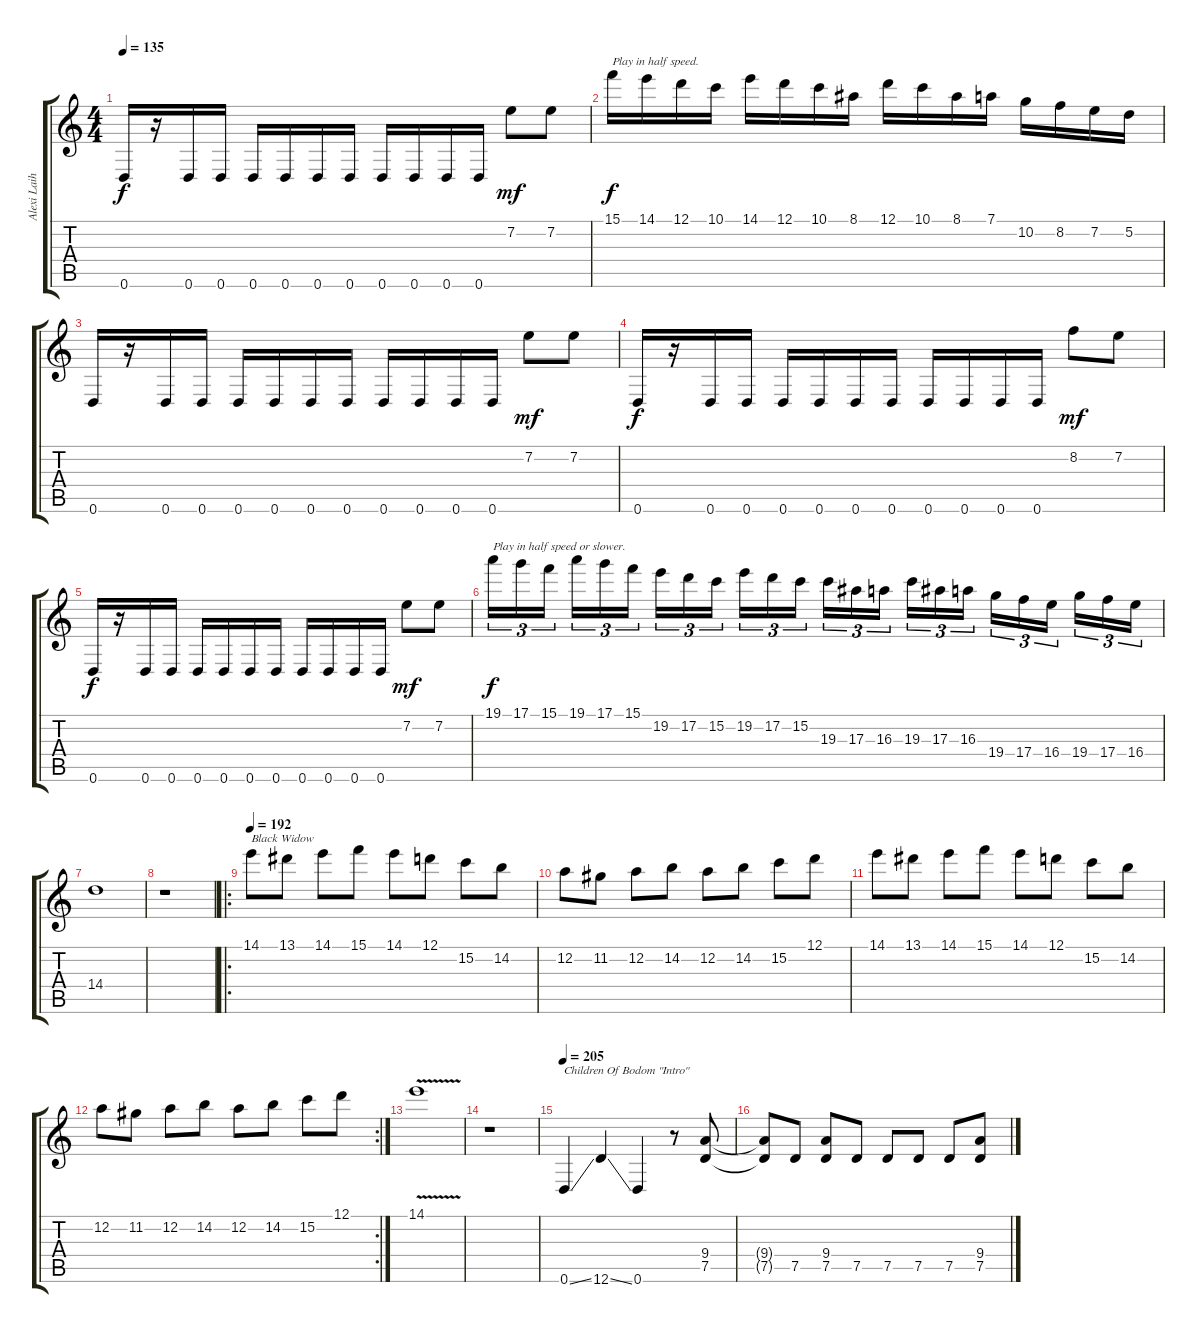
\track ("Alexi Laiho" "Alexi Laih") {instrument distortionguitar}
\staff {score tabs}
\tuning (D4 A3 F3 C3 G2 D2) {hide}
\ts (4 4)
\tempo 135
\clef g2
\ks c
0.6.16{dy f} r.16 0.6.16 0.6.16 0.6.16 0.6.16 0.6.16 0.6.16 0.6.16 0.6.16 0.6.16 0.6.16 7.2.8{dy mf} 7.2.8 |
15.1.16{txt "Play in half speed." dy f} 14.1.16 12.1.16 10.1.16 14.1.16 12.1.16 10.1.16 8.1.16 12.1.16 10.1.16 8.1.16 7.1.16 10.2.16 8.2.16 7.2.16 5.2.16 |
0.6.16 r.16 0.6.16 0.6.16 0.6.16 0.6.16 0.6.16 0.6.16 0.6.16 0.6.16 0.6.16 0.6.16 7.2.8{dy mf} 7.2.8 |
0.6.16{dy f} r.16 0.6.16 0.6.16 0.6.16 0.6.16 0.6.16 0.6.16 0.6.16 0.6.16 0.6.16 0.6.16 8.2.8{dy mf} 7.2.8 |
0.6.16{dy f} r.16 0.6.16 0.6.16 0.6.16 0.6.16 0.6.16 0.6.16 0.6.16 0.6.16 0.6.16 0.6.16 7.2.8{dy mf} 7.2.8 |
19.1.16{tu (3 2) txt "Play in half speed or slower." dy f} 17.1.16{tu (3 2)} 15.1.16{tu (3 2)} 19.1.16{tu (3 2)} 17.1.16{tu (3 2)} 15.1.16{tu (3 2)} 19.2.16{tu (3 2)} 17.2.16{tu (3 2)} 15.2.16{tu (3 2)} 19.2.16{tu (3 2)} 17.2.16{tu (3 2)} 15.2.16{tu (3 2)} 19.3.16{tu (3 2)} 17.3.16{tu (3 2)} 16.3.16{tu (3 2)} 19.3.16{tu (3 2)} 17.3.16{tu (3 2)} 16.3.16{tu (3 2)} 19.4.16{tu (3 2)} 17.4.16{tu (3 2)} 16.4.16{tu (3 2)} 19.4.16{tu (3 2)} 17.4.16{tu (3 2)} 16.4.16{tu (3 2)} |
14.4.1 |
r.1 |
\ro
\tempo 192
14.1.8{txt "Black Widow"} 13.1.8 14.1.8 15.1.8 14.1.8 12.1.8 15.2.8 14.2.8 |
12.2.8 11.2.8 12.2.8 14.2.8 12.2.8 14.2.8 15.2.8 12.1.8 |
14.1.8 13.1.8 14.1.8 15.1.8 14.1.8 12.1.8 15.2.8 14.2.8 |
\rc 2
12.2.8 11.2.8 12.2.8 14.2.8 12.2.8 14.2.8 15.2.8 12.1.8 |
14.1{v}.1 |
r.1 |
\tempo 205
0.6{ss}.4{txt "Children Of Bodom \"Intro\""} 12.6{ss}.4 0.6.4 r.8 (9.4 7.5).8 |
(9.4{t} 7.5{t}).8 7.5.8 (9.4 7.5).8 7.5.8 7.5.8 7.5.8 7.5.8 (9.4 7.5).8
